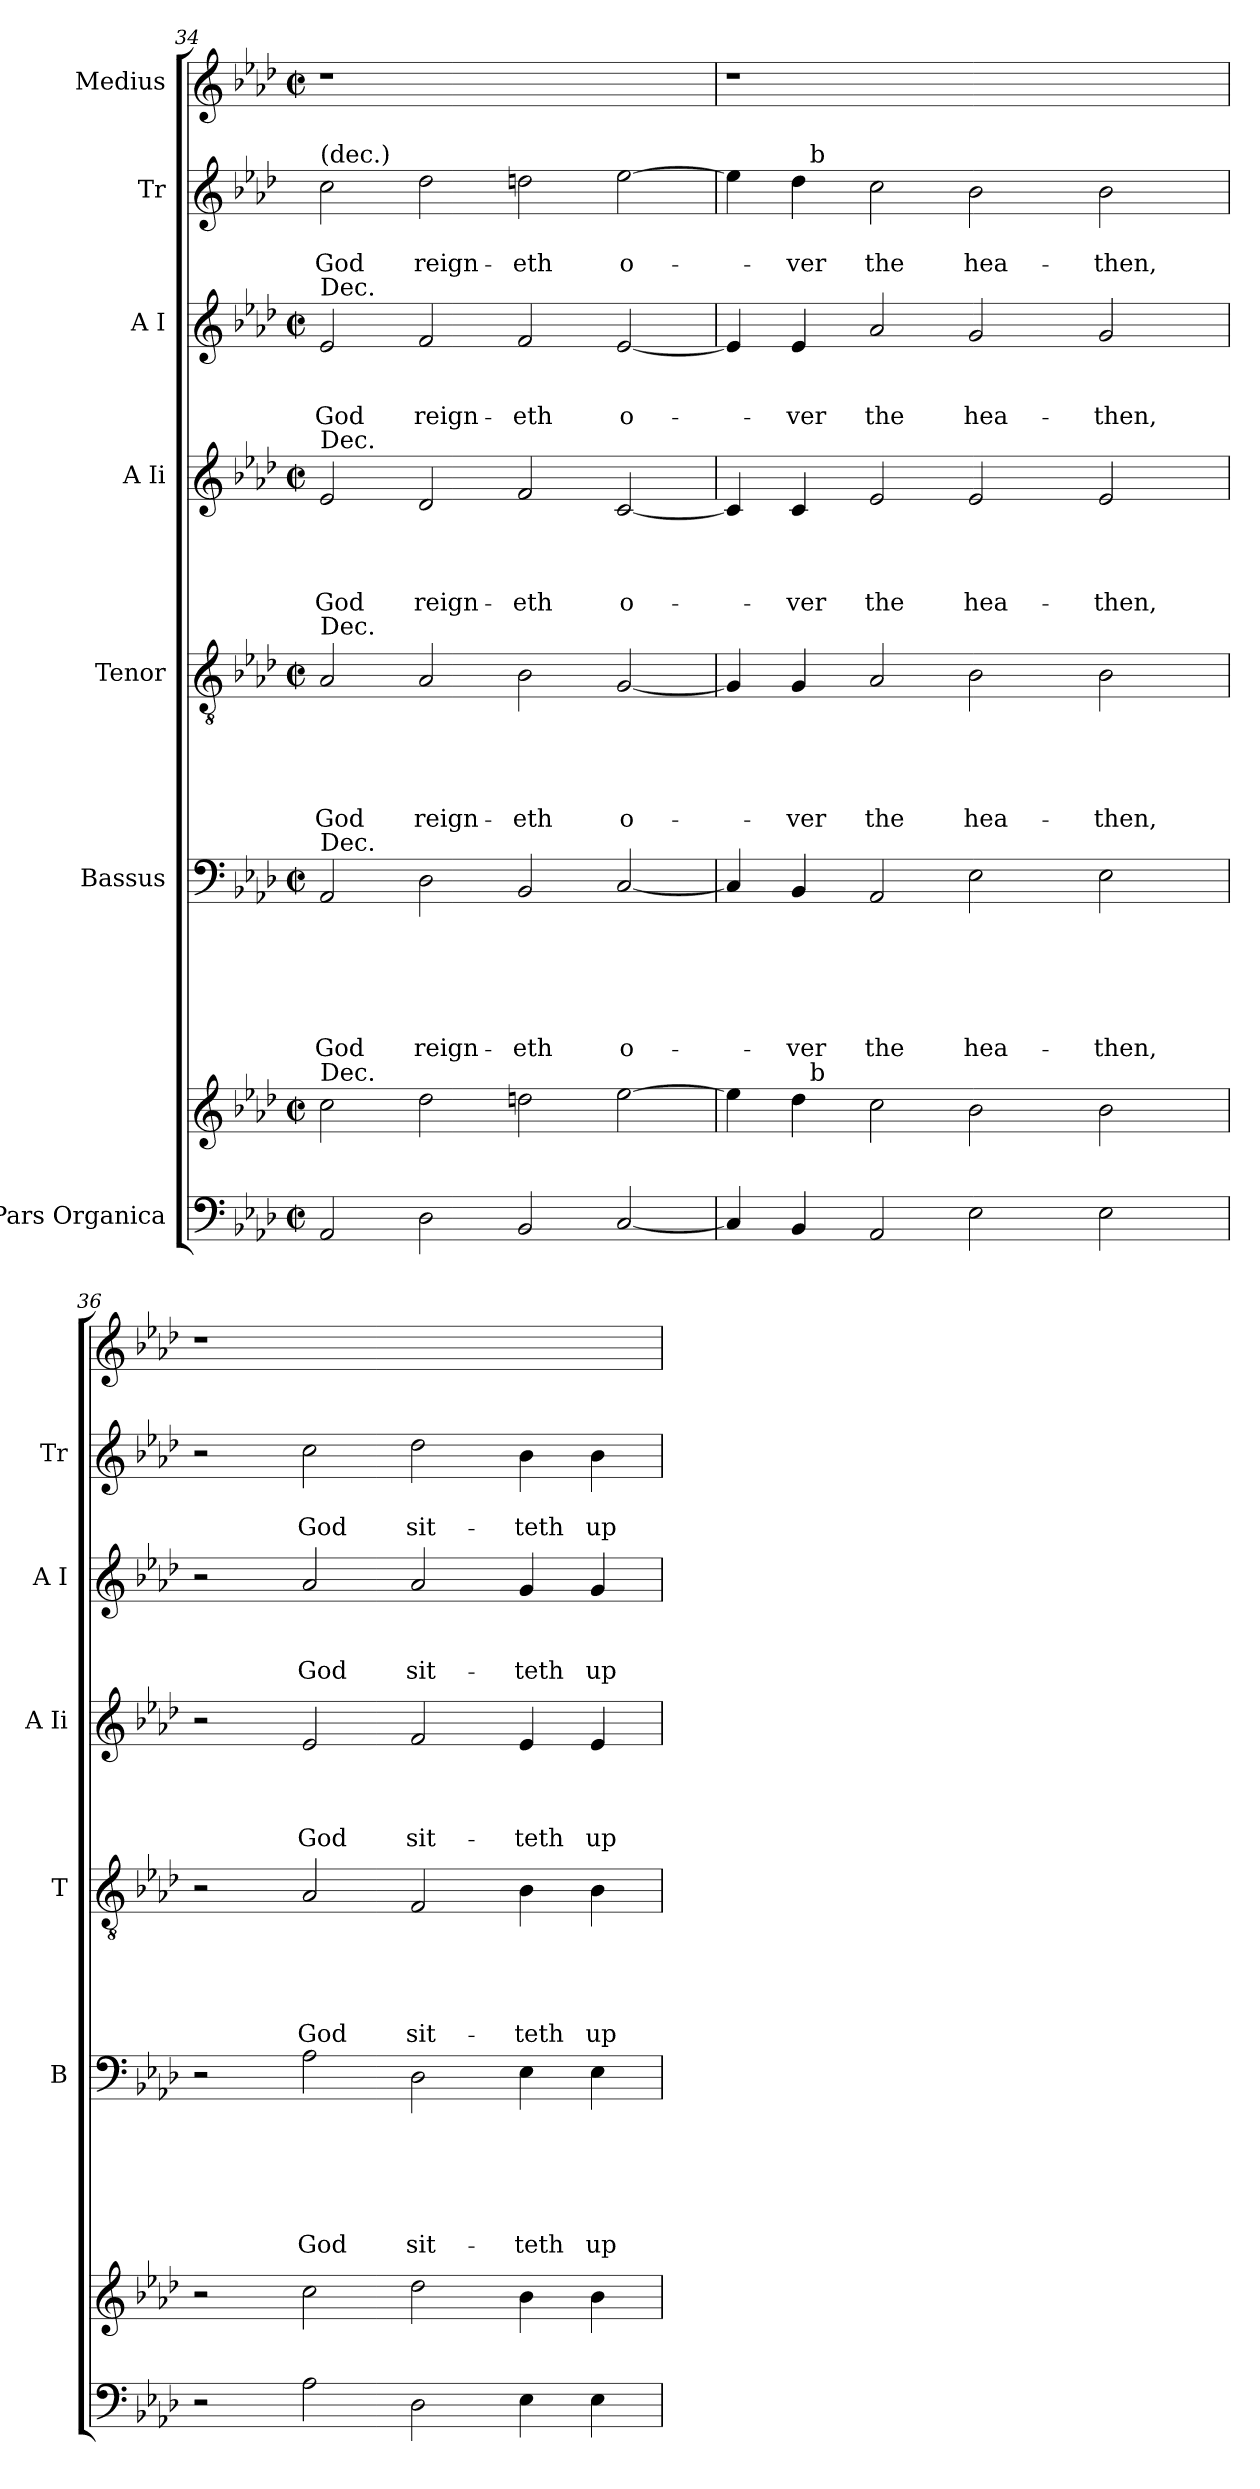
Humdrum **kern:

**kern	**kern	**kern	**text	**text	**text	**text	**text	**text	**kern	**text	**text	**text	**text	**text	**kern	**text	**text	**text	**text	**kern	**text	**text	**text	**kern	**text	**text	**kern
*part7	*part7	*part6	*part6	*part6	*part6	*part6	*part6	*part6	*part5	*part5	*part5	*part5	*part5	*part5	*part4	*part4	*part4	*part4	*part4	*part3	*part3	*part3	*part3	*part2	*part2	*part2	*part1
*staff8	*staff7	*staff6	*staff6	*staff6	*staff6	*staff6	*staff6	*staff6	*staff5	*staff5	*staff5	*staff5	*staff5	*staff5	*staff4	*staff4	*staff4	*staff4	*staff4	*staff3	*staff3	*staff3	*staff3	*staff2	*staff2	*staff2	*staff1
*I"Pars Organica	*	*I"Bassus	*	*	*	*	*	*	*I"Tenor	*	*	*	*	*	*I"A Ii	*	*	*	*	*I"A I	*	*	*	*I"Tr	*	*	*I"Medius
*	*	*I'B	*	*	*	*	*	*	*I'T	*	*	*	*	*	*I'A Ii	*	*	*	*	*I'A I	*	*	*	*I'Tr	*	*	*
*clefF4	*clefG2	*clefF4	*	*	*	*	*	*	*clefGv2	*	*	*	*	*	*clefG2	*	*	*	*	*clefG2	*	*	*	*clefG2	*	*	*clefG2
*k[b-e-a-d-]	*k[b-e-a-d-]	*k[b-e-a-d-]	*	*	*	*	*	*	*k[b-e-a-d-]	*	*	*	*	*	*k[b-e-a-d-]	*	*	*	*	*k[b-e-a-d-]	*	*	*	*k[b-e-a-d-]	*	*	*k[b-e-a-d-]
*A-:	*A-:	*A-:	*	*	*	*	*	*	*A-:	*	*	*	*	*	*A-:	*	*	*	*	*A-:	*	*	*	*A-:	*	*	*A-:
*M2/2	*M2/2	*M2/2	*	*	*	*	*	*	*M2/2	*	*	*	*	*	*M2/2	*	*	*	*	*M2/2	*	*	*	*	*	*	*M2/2
*met(c|)	*met(c|)	*met(c|)	*	*	*	*	*	*	*met(c|)	*	*	*	*	*	*met(c|)	*	*	*	*	*met(c|)	*	*	*	*	*	*	*met(c|)
=34	=34	=34	=34	=34	=34	=34	=34	=34	=34	=34	=34	=34	=34	=34	=34	=34	=34	=34	=34	=34	=34	=34	=34	=34	=34	=34	=34
!	!	!	!	!	!	!	!	!	!	!	!	!	!	!	!	!	!	!	!	!	!	!	!	!LO:TX:a:t=(dec.)	!	!	!
!	!	!	!	!	!	!	!	!	!	!	!	!	!	!	!	!	!	!	!	!LO:TX:a:t=Dec.	!	!	!	!	!	!	!
!	!	!	!	!	!	!	!	!	!	!	!	!	!	!	!LO:TX:a:t=Dec.	!	!	!	!	!	!	!	!	!	!	!	!
!	!	!	!	!	!	!	!	!	!LO:TX:a:t=Dec.	!	!	!	!	!	!	!	!	!	!	!	!	!	!	!	!	!	!
!	!	!LO:TX:a:t=Dec.	!	!	!	!	!	!	!	!	!	!	!	!	!	!	!	!	!	!	!	!	!	!	!	!	!
!	!LO:TX:a:t=Dec.	!	!	!	!	!	!	!	!	!	!	!	!	!	!	!	!	!	!	!	!	!	!	!	!	!	!
!	!	!	!	!	!	!	!	!LO:LY:b	!	!	!	!	!	!LO:LY:b	!	!	!	!	!LO:LY:b	!	!	!	!LO:LY:b	!	!	!LO:LY:b	!
2AA-/	2cc\	2AA-/	.	.	.	.	.	God	2A-/	.	.	.	.	God	2e-/	.	.	.	God	2e-/	.	.	God	2cc\	.	God	1r
!	!	!	!	!	!	!	!	!LO:LY:b	!	!	!	!	!	!LO:LY:b	!	!	!	!	!LO:LY:b	!	!	!	!LO:LY:b	!	!	!LO:LY:b	!
2D-\	2dd-\	2D-\	.	.	.	.	.	reign-	2A-/	.	.	.	.	reign-	2d-/	.	.	.	reign-	2f/	.	.	reign-	2dd-\	.	reign-	.
!	!	!	!	!	!	!	!	!LO:LY:b	!	!	!	!	!	!LO:LY:b	!	!	!	!	!LO:LY:b	!	!	!	!LO:LY:b	!	!	!LO:LY:b	!
2BB-/	2ddn\	2BB-/	.	.	.	.	.	-eth	2B-\	.	.	.	.	-eth	2f/	.	.	.	-eth	2f/	.	.	-eth	2ddn\	.	-eth	1ryy
!	!	!	!	!	!	!	!	!LO:LY:b	!	!	!	!	!	!LO:LY:b	!	!	!	!	!LO:LY:b	!	!	!	!LO:LY:b	!	!	!LO:LY:b	!
[<2C/	[>2ee-\	[<2C/	.	.	.	.	.	o-	[<2G/	.	.	.	.	o-	[<2c/	.	.	.	o-	[<2e-/	.	.	o-	[>2ee-\	.	o-	.
=35	=35	=35	=35	=35	=35	=35	=35	=35	=35	=35	=35	=35	=35	=35	=35	=35	=35	=35	=35	=35	=35	=35	=35	=35	=35	=35	=35
*	*^	*	*	*	*	*	*	*	*	*	*	*	*	*	*	*	*	*	*	*	*	*	*	*^	*	*	*
4C/]	4ee-\]	4ryy	4C/]	.	.	.	.	.	.	4G/]	.	.	.	.	.	4c/]	.	.	.	.	4e-/]	.	.	.	4ee-\]	4ryy	.	.	1r
!	!	!	!	!	!	!	!	!	!LO:LY:b	!	!	!	!	!	!LO:LY:b	!	!	!	!	!LO:LY:b	!	!	!	!LO:LY:b	!	!	!	!LO:LY:b	!
4BB-/	4dd-\	32ryy	4BB-/	.	.	.	.	.	-ver	4G/	.	.	.	.	-ver	4c/	.	.	.	-ver	4e-/	.	.	-ver	4dd-\	32ryy	.	-ver	.
!	!	!	!	!	!	!	!	!	!	!	!	!	!	!	!	!	!	!	!	!	!	!	!	!	!	!LO:TX:a:t=b	!	!	!
!	!	!LO:TX:a:t=b	!	!	!	!	!	!	!	!	!	!	!	!	!	!	!	!	!	!	!	!	!	!	!	!	!	!	!
.	.	1ryy	.	.	.	.	.	.	.	.	.	.	.	.	.	.	.	.	.	.	.	.	.	.	.	1ryy	.	.	.
!	!	!	!	!	!	!	!	!	!LO:LY:b	!	!	!	!	!	!LO:LY:b	!	!	!	!	!LO:LY:b	!	!	!	!LO:LY:b	!	!	!	!LO:LY:b	!
2AA-/	2cc\	.	2AA-/	.	.	.	.	.	the	2A-/	.	.	.	.	the	2e-/	.	.	.	the	2a-/	.	.	the	2cc\	.	.	the	.
!	!	!	!	!	!	!	!	!	!LO:LY:b	!	!	!	!	!	!LO:LY:b	!	!	!	!	!LO:LY:b	!	!	!	!LO:LY:b	!	!	!	!LO:LY:b	!
2E-\	2b-\	.	2E-\	.	.	.	.	.	hea-	2B-\	.	.	.	.	hea-	2e-/	.	.	.	hea-	2g/	.	.	hea-	2b-\	.	.	hea-	1ryy
.	.	2ryy	.	.	.	.	.	.	.	.	.	.	.	.	.	.	.	.	.	.	.	.	.	.	.	2ryy	.	.	.
!	!	!	!	!	!	!	!	!	!LO:LY:b	!	!	!	!	!	!LO:LY:b	!	!	!	!	!LO:LY:b	!	!	!	!LO:LY:b	!	!	!	!LO:LY:b	!
2E-\	2b-\	.	2E-\	.	.	.	.	.	-then,	2B-\	.	.	.	.	-then,	2e-/	.	.	.	-then,	2g/	.	.	-then,	2b-\	.	.	-then,	.
.	.	8..ryy	.	.	.	.	.	.	.	.	.	.	.	.	.	.	.	.	.	.	.	.	.	.	.	8..ryy	.	.	.
*	*v	*v	*	*	*	*	*	*	*	*	*	*	*	*	*	*	*	*	*	*	*	*	*	*	*v	*v	*	*	*
!!LO:PB:g=z
=36	=36	=36	=36	=36	=36	=36	=36	=36	=36	=36	=36	=36	=36	=36	=36	=36	=36	=36	=36	=36	=36	=36	=36	=36	=36	=36	=36
2r	2r	2r	.	.	.	.	.	.	2r	.	.	.	.	.	2r	.	.	.	.	2r	.	.	.	2r	.	.	1r
!	!	!	!	!	!	!	!	!LO:LY:b	!	!	!	!	!	!LO:LY:b	!	!	!	!	!LO:LY:b	!	!	!	!LO:LY:b	!	!	!LO:LY:b	!
2A-\	2cc\	2A-\	.	.	.	.	.	God	2A-/	.	.	.	.	God	2e-/	.	.	.	God	2a-/	.	.	God	2cc\	.	God	.
!	!	!	!	!	!	!	!	!LO:LY:b	!	!	!	!	!	!LO:LY:b	!	!	!	!	!LO:LY:b	!	!	!	!LO:LY:b	!	!	!LO:LY:b	!
2D-\	2dd-\	2D-\	.	.	.	.	.	sit-	2F/	.	.	.	.	sit-	2f/	.	.	.	sit-	2a-/	.	.	sit-	2dd-\	.	sit-	1ryy
!	!	!	!	!	!	!	!	!LO:LY:b	!	!	!	!	!	!LO:LY:b	!	!	!	!	!LO:LY:b	!	!	!	!LO:LY:b	!	!	!LO:LY:b	!
4E-\	4b-\	4E-\	.	.	.	.	.	-teth	4B-\	.	.	.	.	-teth	4e-/	.	.	.	-teth	4g/	.	.	-teth	4b-\	.	-teth	.
!	!	!	!	!	!	!	!	!LO:LY:b	!	!	!	!	!	!LO:LY:b	!	!	!	!	!LO:LY:b	!	!	!	!LO:LY:b	!	!	!LO:LY:b	!
4E-\	4b-\	4E-\	.	.	.	.	.	up-	4B-\	.	.	.	.	up-	4e-/	.	.	.	up-	4g/	.	.	up-	4b-\	.	up-	.
=	=	=	=	=	=	=	=	=	=	=	=	=	=	=	=	=	=	=	=	=	=	=	=	=	=	=	=
*-	*-	*-	*-	*-	*-	*-	*-	*-	*-	*-	*-	*-	*-	*-	*-	*-	*-	*-	*-	*-	*-	*-	*-	*-	*-	*-	*-
